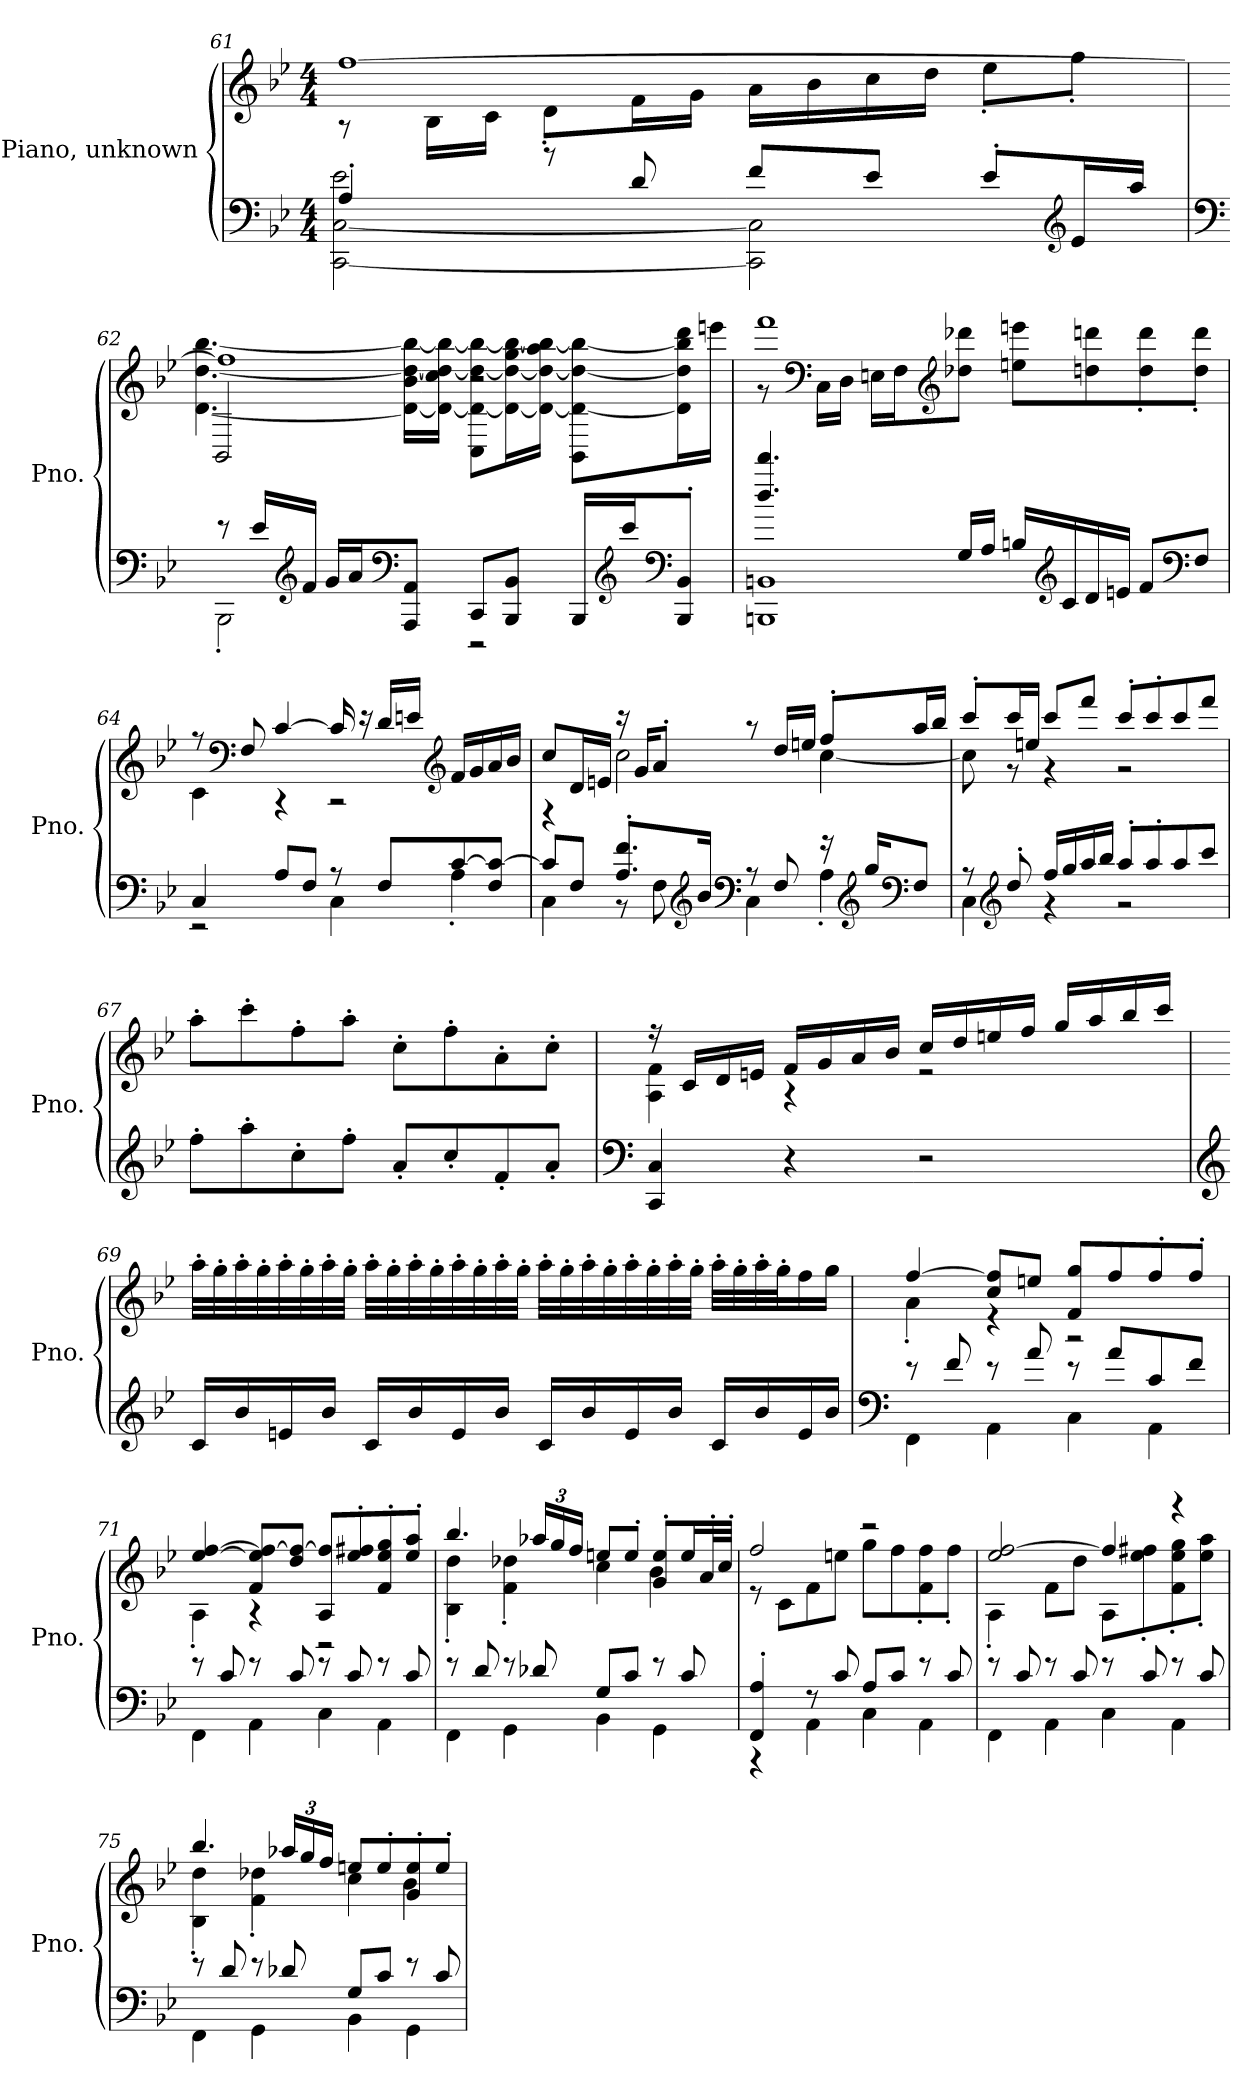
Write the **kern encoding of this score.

**kern	**kern
*part1	*part1
*staff2	*staff1
*I"Piano, unknown	*
*I'Pno.	*
*clefF4	*clefG2
*k[b-e-]	*k[b-e-]
*M4/4	*M4/4
=61	=61
*^	*^
4A'/	[2CC\ [2C\ 2e-\	[1ff	8r
.	.	.	16B-\LL
.	.	.	16c\JJ
8r	.	.	8d'\L
8d/	.	.	16f\L
.	.	.	16g\JJ
8f/L	2CC\] 2C\]	.	16a\LL
.	.	.	16b-\
8e-/J	.	.	16cc\
.	.	.	16dd\JJ
8e-'/L	.	.	8ee-'\L
*clefG2	*	*	*
16e-/L	.	.	8gg'\J
16aa/JJ	.	.	.
*	*	*v	*v
!!LO:LB:g=z
=62	=62	=62
*clefF4	*	*
*	*	*^
*	*	*	*^
8r	2BBB-'\	1ff]	[4.d\ [4.dd\ [4.bb-\	2BB-/
16e-/LL	.	.	.	.
*clefG2	*	*	*	*
16f/JJ	.	.	.	.
16g/LL	.	.	.	.
16a/J	.	.	.	.
*clefF4	*	*	*	*
8AAA/ 8AA/J	.	.	16d\_ 16b-\ 16dd\_ 16bb-\_LL	.
.	.	.	16d\_ 16cc\ 16dd\_ 16bb-\_JJ	.
8CC/L	2r	.	8C\ 8d\_ 8dd\_ 8bb-\_L	2r
8BBB-/ 8BB-/J	.	.	16d\_ 16dd\_ 16gg\ 16bb-\_L	.
.	.	.	16d\_ 16dd\_ 16aa\ 16bb-\_JJ	.
16BBB-/LL	.	.	8BB-\ 8d\_ 8dd\_ 8bb-\_L	.
*clefG2	*	*	*	*
16ccc/J	.	.	.	.
*clefF4	*	*	*	*
8BBB-/' 8BB-/'J	.	.	16d\] 16dd\] 16bb-\] 16ddd\L	.
.	.	.	16eeen\JJ	.
*	*	*	*v	*v
!!LO:LB:g=z
=63	=63	=63	=63
4.dd/ 4.ddd/	1BBBn 1BBn	1fff	8r
*	*	*clefF4	*
.	.	.	16C\LL
.	.	.	16D\JJ
.	.	.	16En\LL
.	.	.	16F\J
*	*	*clefG2	*
16G/LL	.	.	8dd-X\ 8ddd-X\J
16A/JJ	.	.	.
16Bn/LL	.	.	8een\ 8eeen\L
*clefG2	*	*	*
16c/	.	.	.
16d/	.	.	8ddn\ 8dddn\
16en/JJ	.	.	.
8f/L	.	.	8dd\' 8ddd\'
*clefF4	*	*	*
8F/J	.	.	8dd\' 8ddd\'J
=64	=64	=64	=64
4C/	2r	8r	4c\
*	*	*clefF4	*
.	.	8F/	.
8A/L	.	[4c/	4r
8F/J	.	.	.
8r	4C\	16c/]	2r
.	.	16r	.
8F/L	.	16d/LL	.
.	.	16en/JJ	.
*	*	*clefG2	*
[8c/	4A'\	16f/LL	.
.	.	16g/	.
8F/ 8c/_J	.	16a/	.
.	.	16b-/JJ	.
!!LO:LB:g=z	!!
=65	=65	=65	=65
8c/L]	4C\	8cc/L	4r
8F/J	.	16d/L	.
.	.	16en/JJ	.
8.A/' 8.f/'L	8r	16r	2cc\
.	.	16g/KL	.
.	8F\	8a'/J	.
*clefG2	*	*	*
16b-/Jk	.	.	.
*clefF4	*	*	*
8r	4C\	8r	.
8F/	.	16dd/LL	.
.	.	16een/JJ	.
16r	4A'\	8ff'/L	[4cc\
*clefG2	*	*	*
16gg/KL	.	.	.
*clefF4	*	*	*
8F/J	.	16aa/L	.
.	.	16bb-/JJ	.
=66	=66	=66	=66
8r	4C\	8ccc'/L	8cc\]
*clefG2	*	*	*
8dd'/	.	16ccc/L	8r
.	.	16een/JJ	.
16ff/LL	4r	8ccc/L	4r
16gg/	.	.	.
16aa/	.	8fff/J	.
16bb-/JJ	.	.	.
8aa'/L	2r	8ccc'/L	2r
8aa'/	.	8ccc'/	.
8aa/	.	8ccc/	.
8ccc/J	.	8fff/J	.
*v	*v	*	*
*	*v	*v
!!LO:LB:g=z
=67	=67
8ff'\L	8aa'\L
8aa'\	8ccc'\
8cc'\	8ff'\
8ff'\J	8aa'\J
8a'/L	8cc'\L
8cc'/	8ff'\
8f'/	8a'\
8a'/J	8cc'\J
=68	=68
*clefF4	*
*	*^
4CC/ 4C/	16r	4A\ 4f\
.	16c/LL	.
.	16d/	.
.	16en/JJ	.
4r	16f/LL	4r
.	16g/	.
.	16a/	.
.	16b-/JJ	.
2r	16cc/LL	2r
.	16dd/	.
.	16een/	.
.	16ff/JJ	.
.	16gg/LL	.
.	16aa/	.
.	16bb-/	.
.	16ccc/JJ	.
*	*v	*v
!!LO:LB:g=z
=69	=69
*clefG2	*
16c/LL	32aa'\LLL
.	32gg'\
16b-/	32aa'\
.	32gg'\
16en/	32aa'\
.	32gg'\
16b-/JJ	32aa'\
.	32gg'\JJJ
16c/LL	32aa'\LLL
.	32gg'\
16b-/	32aa'\
.	32gg'\
16e/	32aa'\
.	32gg'\
16b-/JJ	32aa'\
.	32gg'\JJJ
16c/LL	32aa'\LLL
.	32gg'\
16b-/	32aa'\
.	32gg'\
16e/	32aa'\
.	32gg'\
16b-/JJ	32aa'\
.	32gg'\JJJ
16c/LL	32aa'\LLL
.	32gg'\
16b-/	32aa'\
.	32gg'\J
16e/	16ff\
16b-/JJ	16gg\JJ
=70	=70
*clefF4	*
*^	*^
8r	4FF\	[4ff/	4a'\
8f/	.	.	.
8r	4AA\	8cc/ 8ff/]L	4r
8a/	.	8een/J	.
8r	4C\	8f/ 8gg/L	2r
8a/L	.	8ff/	.
8c/	4AA\	8ff'/	.
8f/J	.	8ff'/J	.
!!LO:PB:g=z	!!
=71	=71	=71	=71
8r	4FF\	[4ee-/ [4ff/	4A'\
8c/	.	.	.
8r	4AA\	8f/ 8ee-/] 8ff/_L	4r
8c/	.	8dd/ 8ff/_J	.
8r	4C\	8A/ 8ff/]L	2r
8c/	.	8ee-/' 8ff#X/'	.
8r	4AA\	8f/' 8ee-/' 8gg/'	.
8c/	.	8ee-/' 8aa/'J	.
=72	=72	=72	=72
8r	4FF\	4.bb-/	4B-\' 4dd\'
8d/	.	.	.
8r	4GG\	.	4f\' 4dd-X\'
*	*	*Xbrackettup	*
8d-X/	.	24aa-X/LL	.
.	.	24gg/	.
.	.	24ff/JJ	.
8G/L	4BB-\	8een/L	4cc\
8c/J	.	8ee'/J	.
8r	4GG\	8g/' 8ee/'L	4b-\
8c/	.	16ee/L	.
.	.	32a'/L	.
.	.	32cc'/JJJ	.
=73	=73	=73	=73
4FF/' 4A/'	4r	2ff/	8r
.	.	.	8c\L
8r	4AA\	.	8f\
8c/	.	.	8een\J
8A/L	4C\	2r	8gg\L
8c/J	.	.	8ff\
8r	4AA\	.	8f\' 8ff\'
8c/	.	.	8ff'\J
!!LO:LB:g=z	!!
=74	=74	=74	=74
8r	4FF\	2ee-/ [2ff/	4A'\
8c/	.	.	.
8r	4AA\	.	8f\L
8c/	.	.	8dd\J
8r	4C\	4ff/]	8A\L
8c/	.	.	8ee-\' 8ff#X\'
8r	4AA\	4r	8f\' 8ee-\' 8gg\'
8c/	.	.	8ee-\' 8aa\'J
=75	=75	=75	=75
8r	4FF\	4.bb-/	4B-\' 4dd\'
8d/	.	.	.
8r	4GG\	.	4f\' 4dd-X\'
8d-X/	.	24aa-X/LL	.
.	.	24gg/	.
.	.	24ff/JJ	.
8G/L	4BB-\	8een/L	4cc\
8c/J	.	8ee'/	.
8r	4GG\	8g/' 8ee/'	4b-\
8c/	.	8ee'/J	.
*v	*v	*	*
*	*v	*v
=	=
*-	*-
